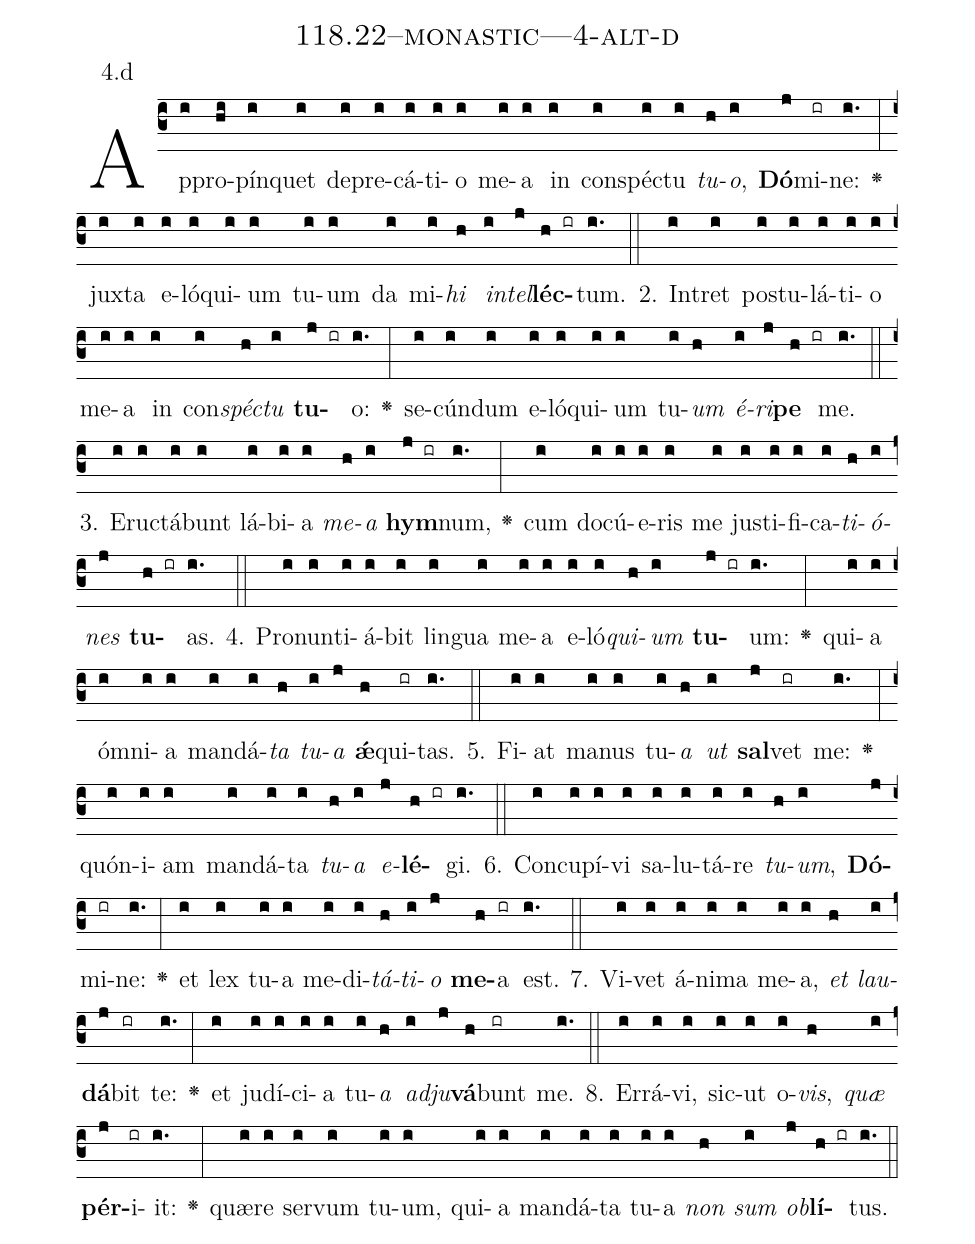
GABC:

name: 118.22--monastic---4-alt-d;
annotation: 4.d;
%%
(c3)Ap(i)pro(hi)pín(i)quet(i) de(i)pre(i)cá(i)ti(i)o(i) me(i)a(i) in(i) con(i)spéc(i)tu(i) <i>tu</i>(h)<i>o</i>,(i) <b>Dó</b>(j)mi(ir)ne:(i.) <v>\greheightstar</v>(:) jux(i)ta(i) e(i)ló(i)qui(i)um(i) tu(i)um(i) da(i) mi(i)<i>hi</i>(h) <i>in</i>(i)<i>tel</i>(j)<b>léc</b>(h ir)tum.(i.) (::)
2. In(i)tret(i) pos(i)tu(i)lá(i)ti(i)o(i) me(i)a(i) in(i) con(i)<i>spéc</i>(h)<i>tu</i>(i) <b>tu</b>(j ir)o:(i.) <v>\greheightstar</v>(:) se(i)cún(i)dum(i) e(i)ló(i)qui(i)um(i) tu(i)<i>um</i>(h) <i>é</i>(i)<i>ri</i>(j)<b>pe</b>(h ir) me.(i.) (::)
3. E(i)ruc(i)tá(i)bunt(i) lá(i)bi(i)a(i) <i>me</i>(h)<i>a</i>(i) <b>hym</b>(j ir)num,(i.) <v>\greheightstar</v>(:) cum(i) do(i)cú(i)e(i)ris(i) me(i) jus(i)ti(i)fi(i)ca(i)<i>ti</i>(h)<i>ó</i>(i)<i>nes</i>(j) <b>tu</b>(h ir)as.(i.) (::)
4. Pro(i)nun(i)ti(i)á(i)bit(i) lin(i)gua(i) me(i)a(i) e(i)ló(i)<i>qui</i>(h)<i>um</i>(i) <b>tu</b>(j ir)um:(i.) <v>\greheightstar</v>(:) qui(i)a(i) óm(i)ni(i)a(i) man(i)dá(i)<i>ta</i>(h) <i>tu</i>(i)<i>a</i>(j) <b>ǽ</b>(h)qui(ir)tas.(i.) (::)
5. Fi(i)at(i) ma(i)nus(i) tu(i)<i>a</i>(h) <i>ut</i>(i) <b>sal</b>(j)vet(ir) me:(i.) <v>\greheightstar</v>(:) quón(i)i(i)am(i) man(i)dá(i)ta(i) <i>tu</i>(h)<i>a</i>(i) <i>e</i>(j)<b>lé</b>(h ir)gi.(i.) (::)
6. Con(i)cu(i)pí(i)vi(i) sa(i)lu(i)tá(i)re(i) <i>tu</i>(h)<i>um</i>,(i) <b>Dó</b>(j)mi(ir)ne:(i.) <v>\greheightstar</v>(:) et(i) lex(i) tu(i)a(i) me(i)di(i)<i>tá</i>(h)<i>ti</i>(i)<i>o</i>(j) <b>me</b>(h)a(ir) est.(i.) (::)
7. Vi(i)vet(i) á(i)ni(i)ma(i) me(i)a,(i) <i>et</i>(h) <i>lau</i>(i)<b>dá</b>(j)bit(ir) te:(i.) <v>\greheightstar</v>(:) et(i) ju(i)dí(i)ci(i)a(i) tu(i)<i>a</i>(h) <i>ad</i>(i)<i>ju</i>(j)<b>vá</b>(h)bunt(ir) me.(i.) (::)
8. Er(i)rá(i)vi,(i) sic(i)ut(i) o(i)<i>vis</i>,(h) <i>quæ</i>(i) <b>pér</b>(j)i(ir)it:(i.) <v>\greheightstar</v>(:) quæ(i)re(i) ser(i)vum(i) tu(i)um,(i) qui(i)a(i) man(i)dá(i)ta(i) tu(i)a(i) <i>non</i>(h) <i>sum</i>(i) <i>ob</i>(j)<b>lí</b>(h ir)tus.(i.) (::)
